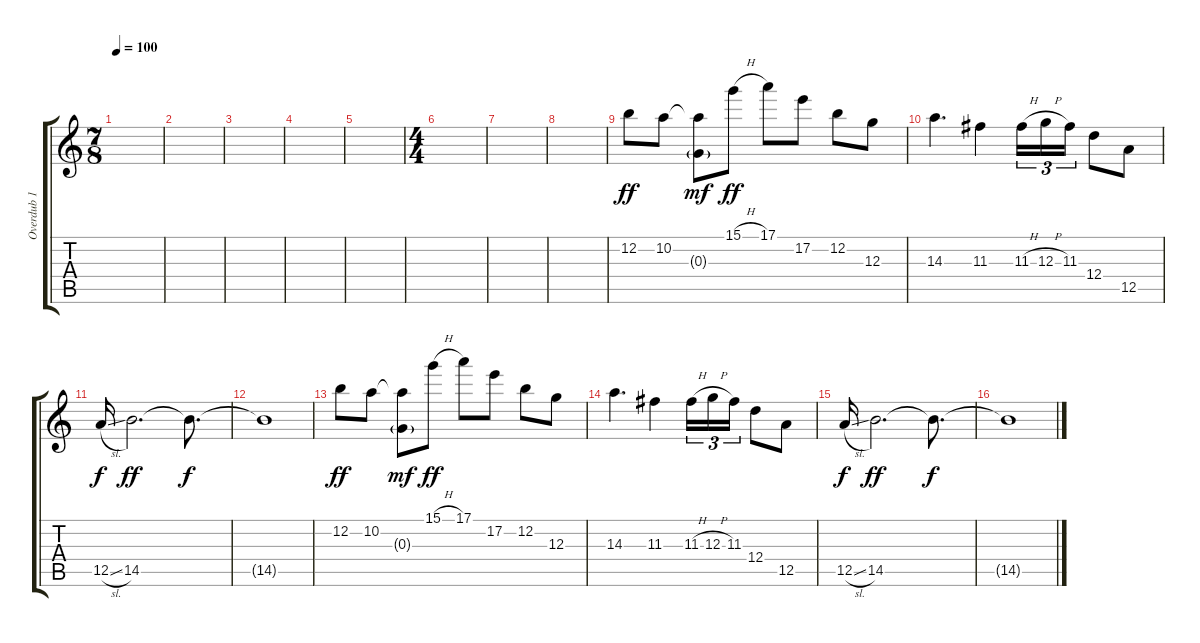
\track ("Overdub 1" "Overdub 1") {instrument overdrivenguitar}
\staff {score tabs}
\tuning (E4 B3 G3 D3 A2 E2) {hide}
\ts (7 8)
\tempo 100
\clef g2
\ks c
|
|
|
|
|
\ts (4 4)
|
|
|
12.2.8{dy ff volume 13} 10.2.8 (10.2{t} 0.3{g}).8{dy mf} 15.1{h}.8{dy ff} 17.1.8 17.2.8 12.2.8 12.3.8 |
14.3.4{d} 11.3.4 11.3{h}.16{tu (3 2)} 12.3{h}.16{tu (3 2)} 11.3.16{tu (3 2)} 12.4.8 12.5.8 |
12.5{sl}.16{dy f} 14.5.2{d dy ff volume 7} 14.5{t}.8{d dy f} |
14.5{t}.1 |
12.2.8{dy ff volume 13} 10.2.8 (10.2{t} 0.3{g}).8{dy mf} 15.1{h}.8{dy ff} 17.1.8 17.2.8 12.2.8 12.3.8 |
14.3.4{d} 11.3.4 11.3{h}.16{tu (3 2)} 12.3{h}.16{tu (3 2)} 11.3.16{tu (3 2)} 12.4.8 12.5.8 |
12.5{sl}.16{dy f} 14.5.2{d dy ff volume 7} 14.5{t}.8{d dy f} |
14.5{t}.1
